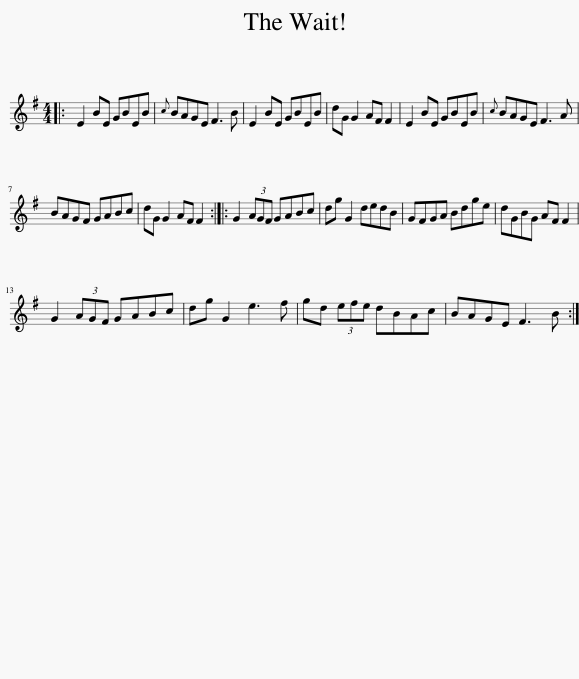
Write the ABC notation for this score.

X:1
L:1/8
M:4/4
I:linebreak $
K:Emin
V:1 treble
V:1
|: E2 BE GBEB |{c} BAGE F3 B | E2 BE GBEB | dG G2 AF F2 | E2 BE GBEB | %5
{c} BAGE F3 A |$ BAGF GABc | dG G2 AF F2 :: G2 (3AGF GABc | dg G2 dedB | %10
 GFGA Bdge | dGBG AF F2 |$ G2 (3AGF GABc | dg G2 e3 f | gd (3efe dBAc | %15
 BAGE F3 B :| %16
